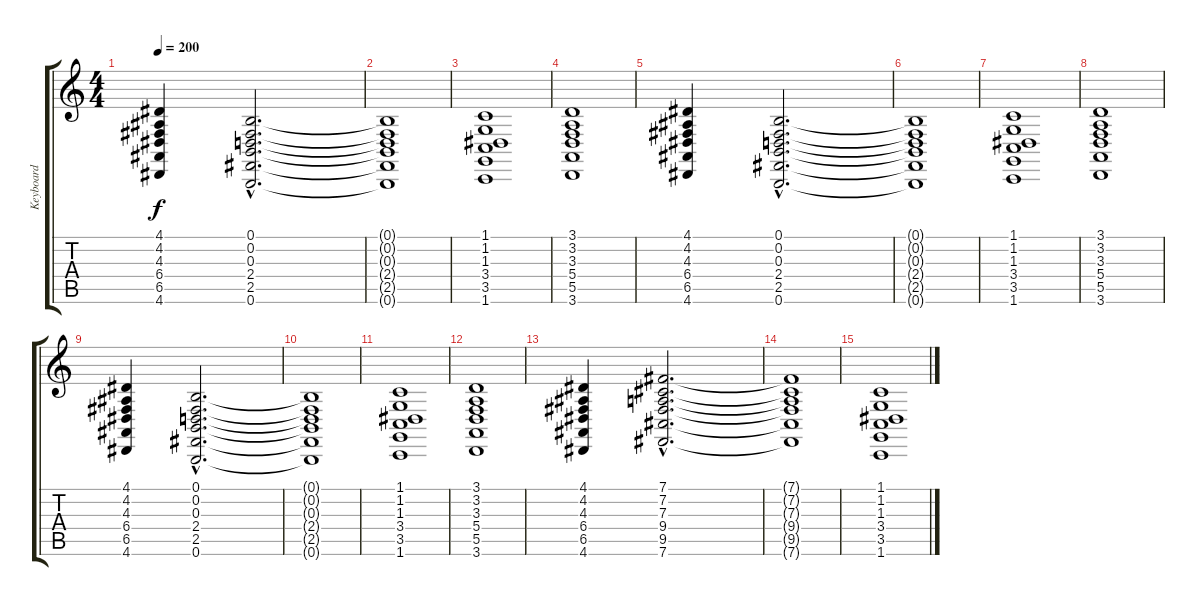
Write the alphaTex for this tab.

\track ("Keyboard" "Keyboard") {instrument pad4choir}
\staff {score tabs}
\tuning (B3 Gb3 D3 A2 E2 B1) {hide}
\ts (4 4)
\tempo 200
\clef g2
\ks c
(4.1 4.2 4.3 6.4 6.5 4.6).4{dy f} (0.1{hac} 0.2{hac} 0.3{hac} 2.4{hac} 2.5{hac} 0.6{hac}).2{d} |
(0.1{t} 0.2{t} 0.3{t} 2.4{t} 2.5{t} 0.6{t}).1 |
(1.1 1.2 1.3 3.4 3.5 1.6).1 |
(3.1 3.2 3.3 5.4 5.5 3.6).1 |
(4.1 4.2 4.3 6.4 6.5 4.6).4 (0.1{hac} 0.2{hac} 0.3{hac} 2.4{hac} 2.5{hac} 0.6{hac}).2{d} |
(0.1{t} 0.2{t} 0.3{t} 2.4{t} 2.5{t} 0.6{t}).1 |
(1.1 1.2 1.3 3.4 3.5 1.6).1 |
(3.1 3.2 3.3 5.4 5.5 3.6).1 |
(4.1 4.2 4.3 6.4 6.5 4.6).4 (0.1{hac} 0.2{hac} 0.3{hac} 2.4{hac} 2.5{hac} 0.6{hac}).2{d} |
(0.1{t} 0.2{t} 0.3{t} 2.4{t} 2.5{t} 0.6{t}).1 |
(1.1 1.2 1.3 3.4 3.5 1.6).1 |
(3.1 3.2 3.3 5.4 5.5 3.6).1 |
(4.1 4.2 4.3 6.4 6.5 4.6).4 (7.1{hac} 7.2{hac} 7.3{hac} 9.4{hac} 9.5{hac} 7.6{hac}).2{d} |
(7.1{t} 7.2{t} 7.3{t} 9.4{t} 9.5{t} 7.6{t}).1 |
(1.1 1.2 1.3 3.4 3.5 1.6).1
